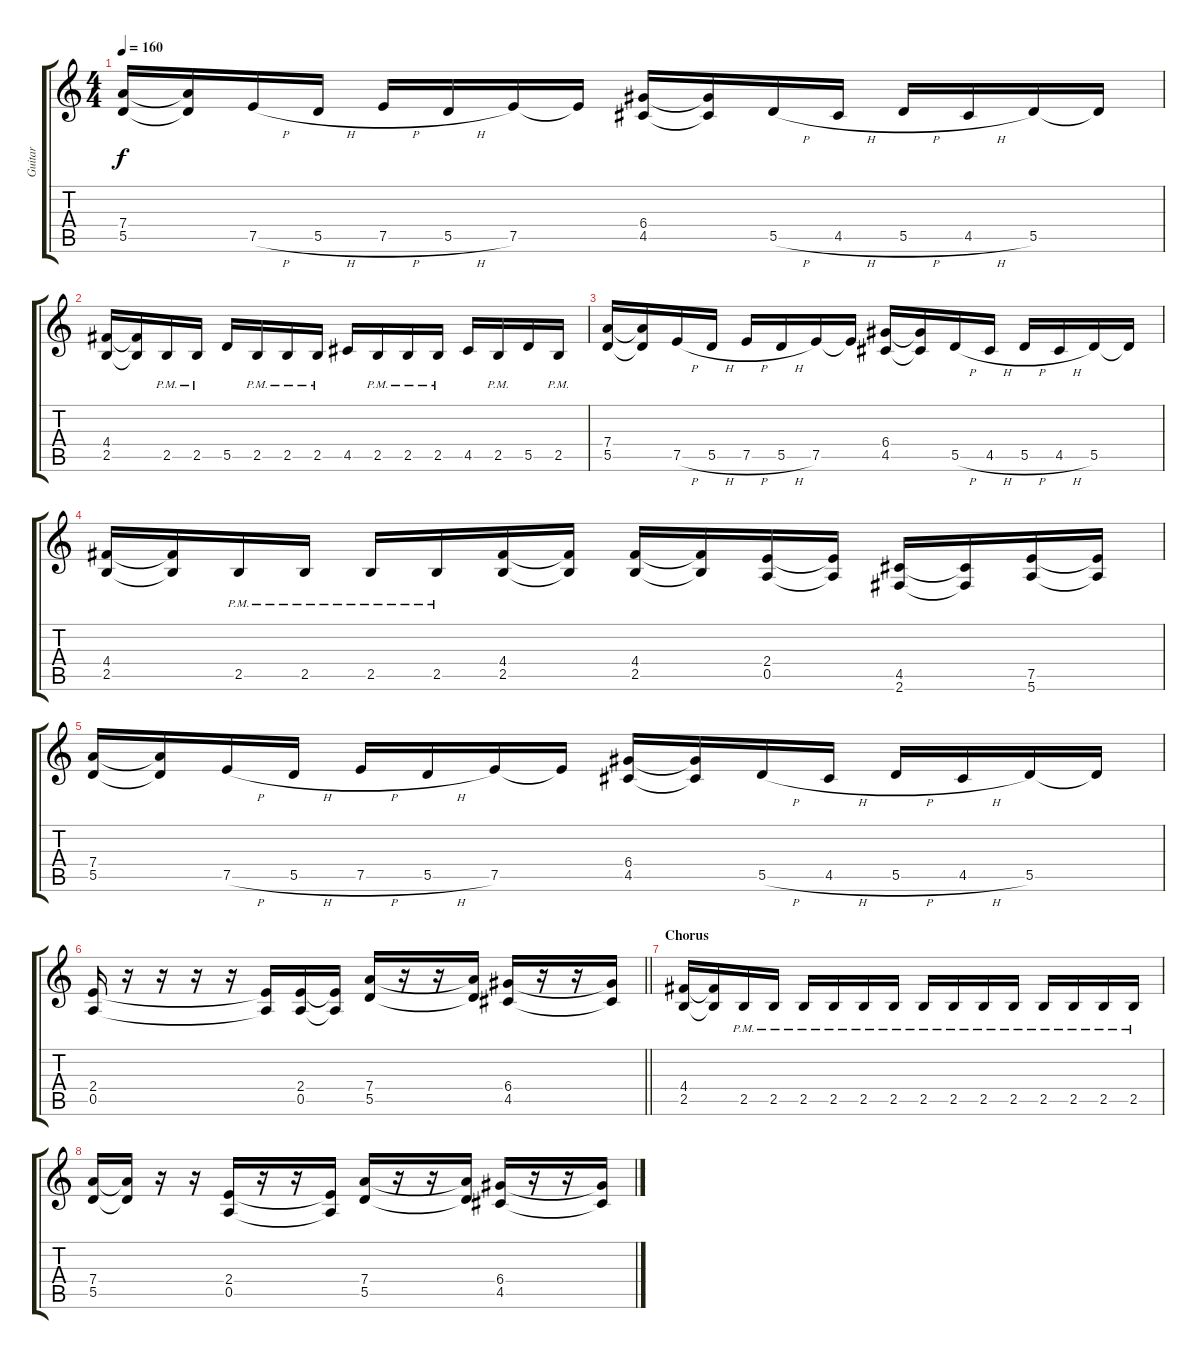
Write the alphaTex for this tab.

\track ("Guitar" "Guitar") {instrument distortionguitar}
\staff {score tabs}
\tuning (E4 B3 G3 D3 A2 E2) {hide}
\ts (4 4)
\tempo 160
\clef g2
\ks c
(7.4 5.5).16{dy f} (7.4{t} 5.5{t}).16 7.5{h}.16 5.5{h}.16 7.5{h}.16 5.5{h}.16 7.5.16 7.5{t}.16 (6.4 4.5).16 (6.4{t} 4.5{t}).16 5.5{h}.16 4.5{h}.16 5.5{h}.16 4.5{h}.16 5.5.16 5.5{t}.16 |
(4.4 2.5).16 (4.4{t} 2.5{t}).16 2.5{pm}.16 2.5{pm}.16 5.5.16 2.5{pm}.16 2.5{pm}.16 2.5{pm}.16 4.5.16 2.5{pm}.16 2.5{pm}.16 2.5{pm}.16 4.5.16 2.5{pm}.16 5.5.16 2.5{pm}.16 |
(7.4 5.5).16 (7.4{t} 5.5{t}).16 7.5{h}.16 5.5{h}.16 7.5{h}.16 5.5{h}.16 7.5.16 7.5{t}.16 (6.4 4.5).16 (6.4{t} 4.5{t}).16 5.5{h}.16 4.5{h}.16 5.5{h}.16 4.5{h}.16 5.5.16 5.5{t}.16 |
(4.4 2.5).16 (4.4{t} 2.5{t}).16 2.5{pm}.16 2.5{pm}.16 2.5{pm}.16 2.5{pm}.16 (4.4 2.5).16 (4.4{t} 2.5{t}).16 (4.4 2.5).16 (4.4{t} 2.5{t}).16 (2.4 0.5).16 (2.4{t} 0.5{t}).16 (4.5 2.6).16 (4.5{t} 2.6{t}).16 (7.5 5.6).16 (7.5{t} 5.6{t}).16 |
(7.4 5.5).16 (7.4{t} 5.5{t}).16 7.5{h}.16 5.5{h}.16 7.5{h}.16 5.5{h}.16 7.5.16 7.5{t}.16 (6.4 4.5).16 (6.4{t} 4.5{t}).16 5.5{h}.16 4.5{h}.16 5.5{h}.16 4.5{h}.16 5.5.16 5.5{t}.16 |
\barLineRight lightlight
(2.4 0.5).16 r.16 r.16 r.16 r.16 (2.4{t} 0.5{t}).16 (2.4 0.5).16 (2.4{t} 0.5{t}).16 (7.4 5.5).16 r.16 r.16 (7.4{t} 5.5{t}).16 (6.4 4.5).16 r.16 r.16 (6.4{t} 4.5{t}).16 |
\section ("" "Chorus")
(4.4 2.5).16 (4.4{t} 2.5{t}).16 2.5{pm}.16 2.5{pm}.16 2.5{pm}.16 2.5{pm}.16 2.5{pm}.16 2.5{pm}.16 2.5{pm}.16 2.5{pm}.16 2.5{pm}.16 2.5{pm}.16 2.5{pm}.16 2.5{pm}.16 2.5{pm}.16 2.5{pm}.16 |
(7.4 5.5).16 (7.4{t} 5.5{t}).16 r.16 r.16 (2.4 0.5).16 r.16 r.16 (2.4{t} 0.5{t}).16 (7.4 5.5).16 r.16 r.16 (7.4{t} 5.5{t}).16 (6.4 4.5).16 r.16 r.16 (6.4{t} 4.5{t}).16
